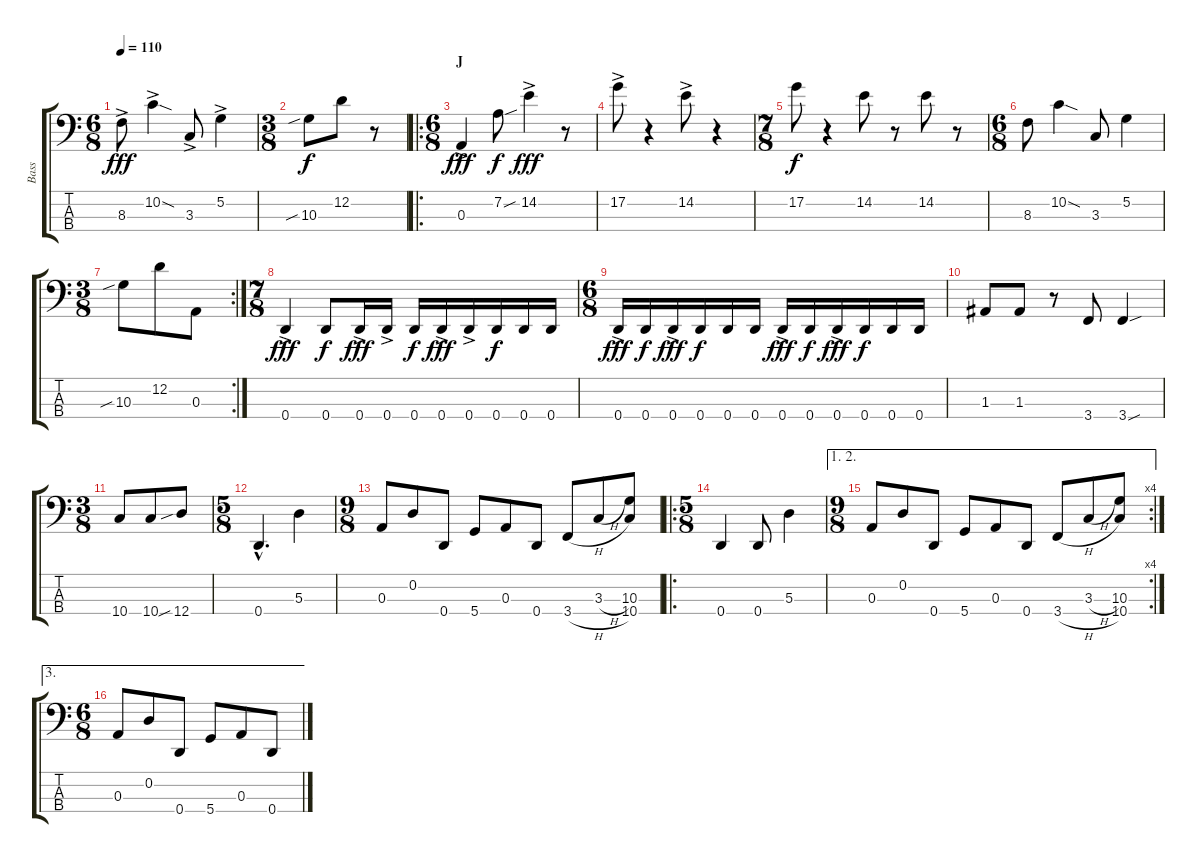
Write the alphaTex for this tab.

\track ("Bass" "Bass") {instrument electricbasspick}
\staff {score tabs}
\tuning (G2 D2 A1 D1) {hide}
\ts (6 8)
\tempo 110
\clef f4
\ks c
8.3{ac}.8{dy fff} 10.2{sod ac}.4 3.3{ac}.8 5.2{ac}.4 |
\ts (3 8)
10.3{sib}.8{dy f} 12.2.8 r.8 |
\ro
\ts (6 8)
\section ("" "J")
0.3{ac}.4{dy fff} 7.2{sou}.8{dy f} 14.2{ac}.4{dy fff} r.8 |
17.2{ac}.8 r.4 14.2{ac}.8 r.4 |
\ts (7 8)
17.2.8{dy f} r.4 14.2.8 r.8 14.2.8 r.8 |
\ts (6 8)
8.3.8 10.2{sod}.4 3.3.8 5.2.4 |
\rc 2
\ts (3 8)
10.3{sib}.8 12.2.8 0.3.8 |
\ts (7 8)
0.4{ac}.4{dy fff} 0.4.8{dy f} 0.4{ac}.16{dy fff} 0.4{ac}.16 0.4.16{dy f} 0.4{ac}.16{dy fff} 0.4{ac}.16 0.4.16{dy f} 0.4.16 0.4.16 |
\ts (6 8)
0.4{ac}.16{dy fff} 0.4.16{dy f} 0.4{ac}.16{dy fff} 0.4.16{dy f} 0.4.16 0.4.16 0.4{ac}.16{dy fff} 0.4.16{dy f} 0.4{ac}.16{dy fff} 0.4.16{dy f} 0.4.16 0.4.16 |
1.3.8 1.3.8 r.8 3.4.8 3.4{sou}.4 |
\ts (3 8)
10.4.8 10.4.8 12.4{sib}.8 |
\ts (5 8)
0.4{hac}.4{d} 5.3.4 |
\ts (9 8)
0.3.8 0.2.8 0.4.8 5.4.8 0.3.8 0.4.8 3.4{h}.8 3.3{h}.8 (10.3 10.4).8 |
\ro
\ts (5 8)
0.4.4 0.4.8 5.3.4 |
\ae (1 2)
\rc 4
\ts (9 8)
0.3.8 0.2.8 0.4.8 5.4.8 0.3.8 0.4.8 3.4{h}.8 3.3{h}.8 (10.3 10.4).8 |
\ae 3
\ts (6 8)
0.3.8 0.2.8 0.4.8 5.4.8 0.3.8 0.4.8
